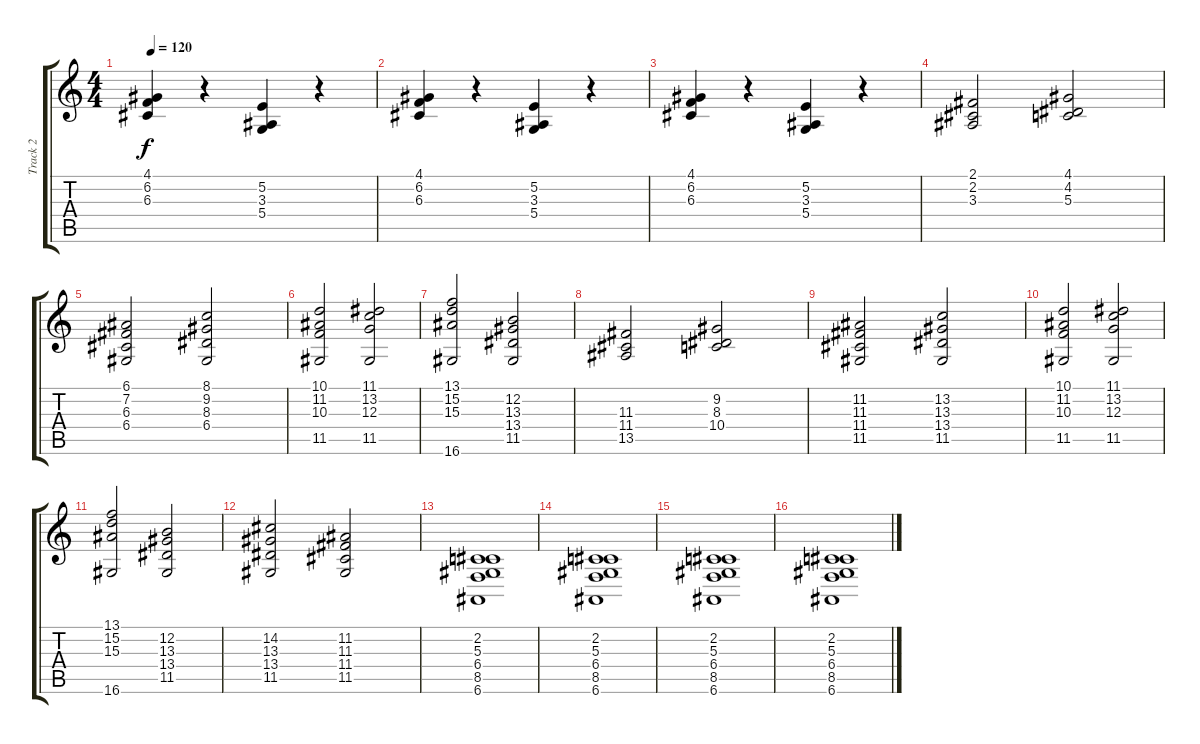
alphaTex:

\track ("Track 2" "Track 2") {instrument synthstrings2}
\staff {score tabs}
\tuning (E4 B3 G3 D3 A2 E2) {hide}
\ts (4 4)
\tempo 120
\clef g2
\ks c
(4.1 6.2 6.3).4{dy f} r.4 (5.2 3.3 5.4).4 r.4 |
(4.1 6.2 6.3).4 r.4 (5.2 3.3 5.4).4 r.4 |
(4.1 6.2 6.3).4 r.4 (5.2 3.3 5.4).4 r.4 |
(2.1 2.2 3.3).2 (4.1 4.2 5.3).2 |
(6.1 7.2 6.3 6.4).2 (8.1 9.2 8.3 6.4).2 |
(10.1 11.2 10.3 11.5).2 (11.1 13.2 12.3 11.5).2 |
(13.1 15.2 15.3 16.6).2 (12.2 13.3 13.4 11.5).2 |
(11.3 11.4 13.5).2 (9.2 8.3 10.4).2 |
(11.2 11.3 11.4 11.5).2 (13.2 13.3 13.4 11.5).2 |
(10.1 11.2 10.3 11.5).2 (11.1 13.2 12.3 11.5).2 |
(13.1 15.2 15.3 16.6).2 (12.2 13.3 13.4 11.5).2 |
(14.2 13.3 13.4 11.5).2 (11.2 11.3 11.4 11.5).2 |
(2.2 5.3 6.4 8.5 6.6).1 |
(2.2 5.3 6.4 8.5 6.6).1 |
(2.2 5.3 6.4 8.5 6.6).1 |
(2.2 5.3 6.4 8.5 6.6).1
